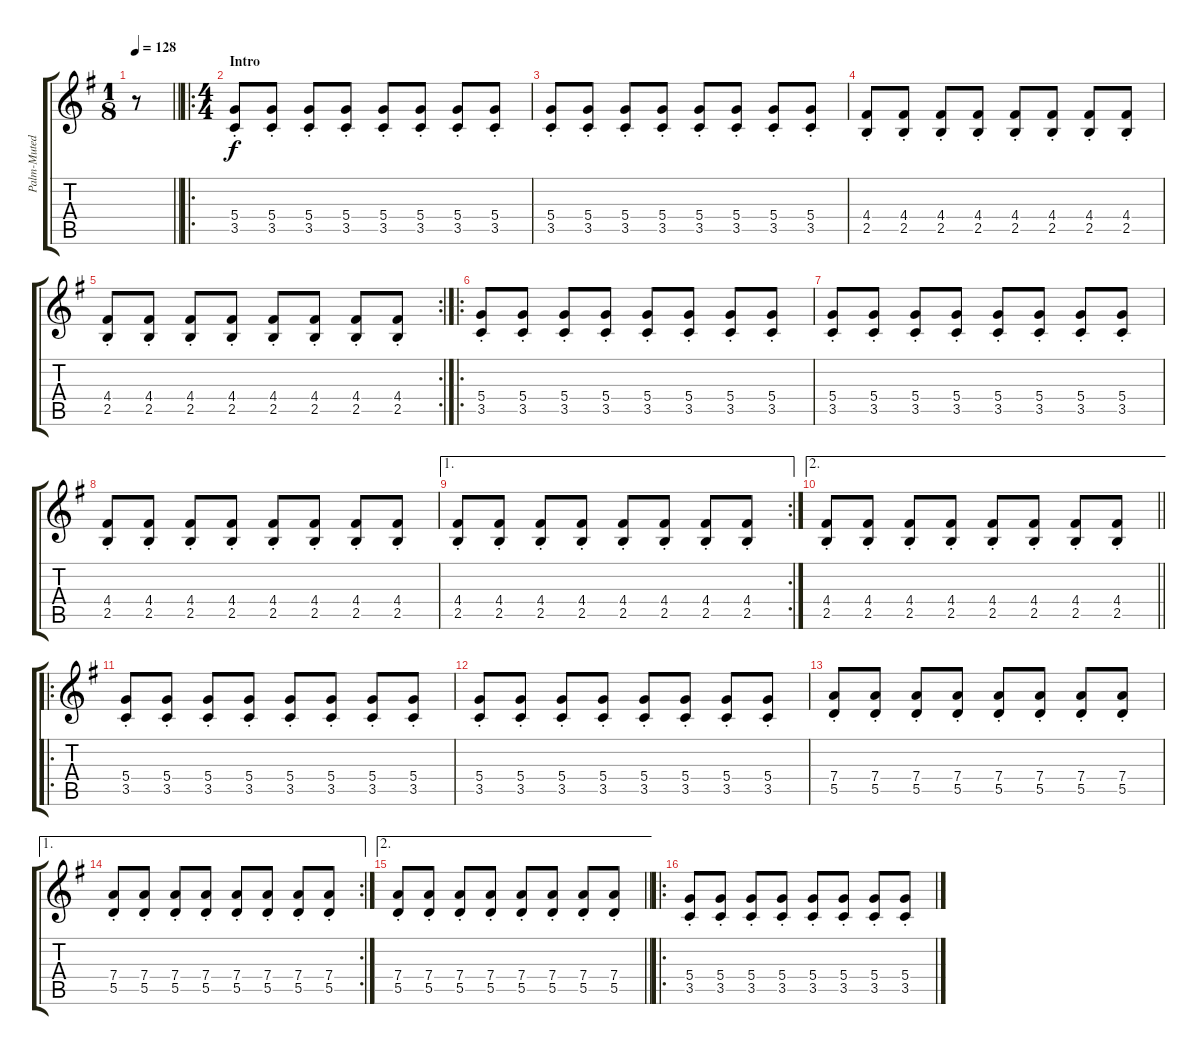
\track ("Palm-Muted Guitar" "Palm-Muted") {instrument electricguitarmuted}
\staff {score tabs}
\tuning (E4 B3 G3 D3 A2 E2) {hide}
\ts (1 8)
\tempo 128
\clef g2
\barLineRight lightlight
\ks g
r.8{dy f instrument electricguitarmuted} |
\ro
\ts (4 4)
\section ("" "Intro")
(5.4{st} 3.5{st}).8 (5.4{st} 3.5{st}).8 (5.4{st} 3.5{st}).8 (5.4{st} 3.5{st}).8 (5.4{st} 3.5{st}).8 (5.4{st} 3.5{st}).8 (5.4{st} 3.5{st}).8 (5.4{st} 3.5{st}).8 |
(5.4{st} 3.5{st}).8 (5.4{st} 3.5{st}).8 (5.4{st} 3.5{st}).8 (5.4{st} 3.5{st}).8 (5.4{st} 3.5{st}).8 (5.4{st} 3.5{st}).8 (5.4{st} 3.5{st}).8 (5.4{st} 3.5{st}).8 |
(4.4{st} 2.5{st}).8 (4.4{st} 2.5{st}).8 (4.4{st} 2.5{st}).8 (4.4{st} 2.5{st}).8 (4.4{st} 2.5{st}).8 (4.4{st} 2.5{st}).8 (4.4{st} 2.5{st}).8 (4.4{st} 2.5{st}).8 |
\rc 2
(4.4{st} 2.5{st}).8 (4.4{st} 2.5{st}).8 (4.4{st} 2.5{st}).8 (4.4{st} 2.5{st}).8 (4.4{st} 2.5{st}).8 (4.4{st} 2.5{st}).8 (4.4{st} 2.5{st}).8 (4.4{st} 2.5{st}).8 |
\ro
(5.4{st} 3.5{st}).8 (5.4{st} 3.5{st}).8 (5.4{st} 3.5{st}).8 (5.4{st} 3.5{st}).8 (5.4{st} 3.5{st}).8 (5.4{st} 3.5{st}).8 (5.4{st} 3.5{st}).8 (5.4{st} 3.5{st}).8 |
(5.4{st} 3.5{st}).8 (5.4{st} 3.5{st}).8 (5.4{st} 3.5{st}).8 (5.4{st} 3.5{st}).8 (5.4{st} 3.5{st}).8 (5.4{st} 3.5{st}).8 (5.4{st} 3.5{st}).8 (5.4{st} 3.5{st}).8 |
(4.4{st} 2.5{st}).8 (4.4{st} 2.5{st}).8 (4.4{st} 2.5{st}).8 (4.4{st} 2.5{st}).8 (4.4{st} 2.5{st}).8 (4.4{st} 2.5{st}).8 (4.4{st} 2.5{st}).8 (4.4{st} 2.5{st}).8 |
\ae 1
\rc 2
(4.4{st} 2.5{st}).8 (4.4{st} 2.5{st}).8 (4.4{st} 2.5{st}).8 (4.4{st} 2.5{st}).8 (4.4{st} 2.5{st}).8 (4.4{st} 2.5{st}).8 (4.4{st} 2.5{st}).8 (4.4{st} 2.5{st}).8 |
\ae 2
\barLineRight lightlight
(4.4{st} 2.5{st}).8 (4.4{st} 2.5{st}).8 (4.4{st} 2.5{st}).8 (4.4{st} 2.5{st}).8 (4.4{st} 2.5{st}).8 (4.4{st} 2.5{st}).8 (4.4{st} 2.5{st}).8 (4.4{st} 2.5{st}).8 |
\ro
(5.4{st} 3.5{st}).8 (5.4{st} 3.5{st}).8 (5.4{st} 3.5{st}).8 (5.4{st} 3.5{st}).8 (5.4{st} 3.5{st}).8 (5.4{st} 3.5{st}).8 (5.4{st} 3.5{st}).8 (5.4{st} 3.5{st}).8 |
(5.4{st} 3.5{st}).8 (5.4{st} 3.5{st}).8 (5.4{st} 3.5{st}).8 (5.4{st} 3.5{st}).8 (5.4{st} 3.5{st}).8 (5.4{st} 3.5{st}).8 (5.4{st} 3.5{st}).8 (5.4{st} 3.5{st}).8 |
(7.4{st} 5.5{st}).8 (7.4{st} 5.5{st}).8 (7.4{st} 5.5{st}).8 (7.4{st} 5.5{st}).8 (7.4{st} 5.5{st}).8 (7.4{st} 5.5{st}).8 (7.4{st} 5.5{st}).8 (7.4{st} 5.5{st}).8 |
\ae 1
\rc 2
(7.4{st} 5.5{st}).8 (7.4{st} 5.5{st}).8 (7.4{st} 5.5{st}).8 (7.4{st} 5.5{st}).8 (7.4{st} 5.5{st}).8 (7.4{st} 5.5{st}).8 (7.4{st} 5.5{st}).8 (7.4{st} 5.5{st}).8 |
\ae 2
\barLineRight lightlight
(7.4{st} 5.5{st}).8 (7.4{st} 5.5{st}).8 (7.4{st} 5.5{st}).8 (7.4{st} 5.5{st}).8 (7.4{st} 5.5{st}).8 (7.4{st} 5.5{st}).8 (7.4{st} 5.5{st}).8 (7.4{st} 5.5{st}).8 |
\ro
(5.4{st} 3.5{st}).8 (5.4{st} 3.5{st}).8 (5.4{st} 3.5{st}).8 (5.4{st} 3.5{st}).8 (5.4{st} 3.5{st}).8 (5.4{st} 3.5{st}).8 (5.4{st} 3.5{st}).8 (5.4{st} 3.5{st}).8
